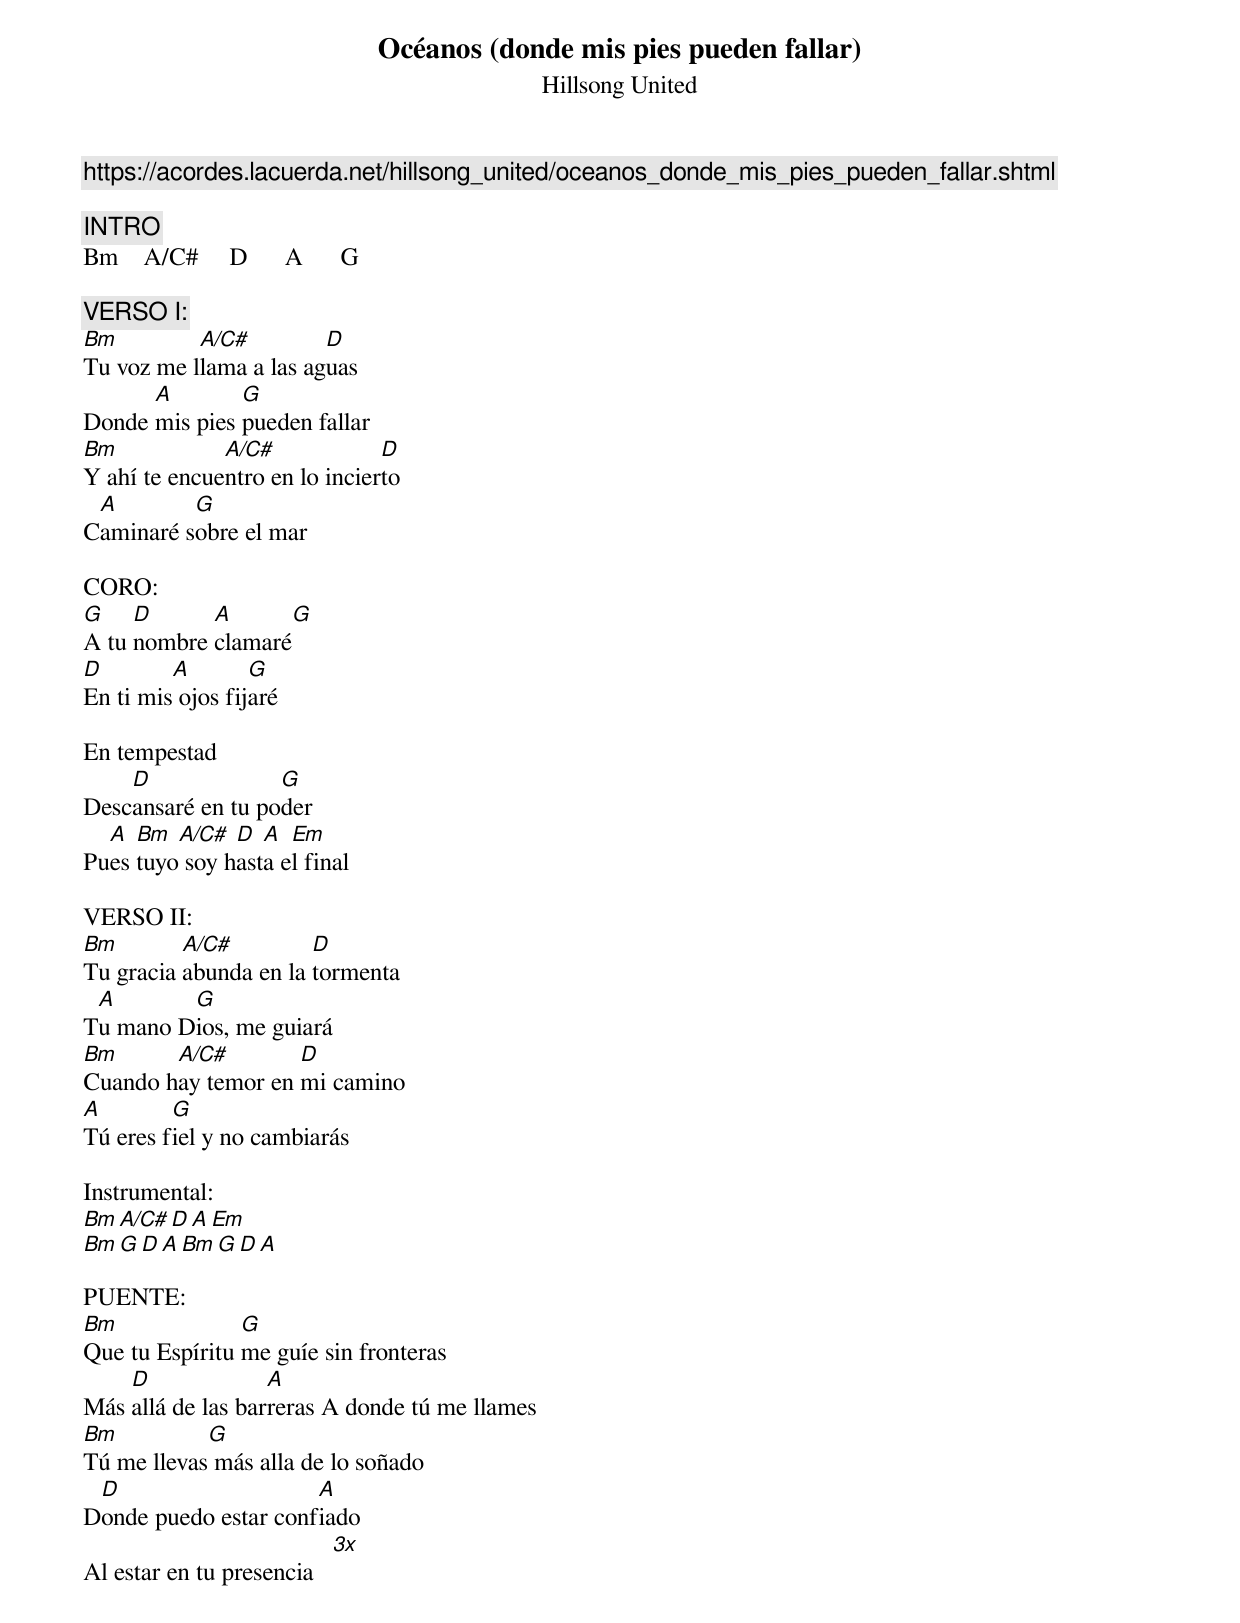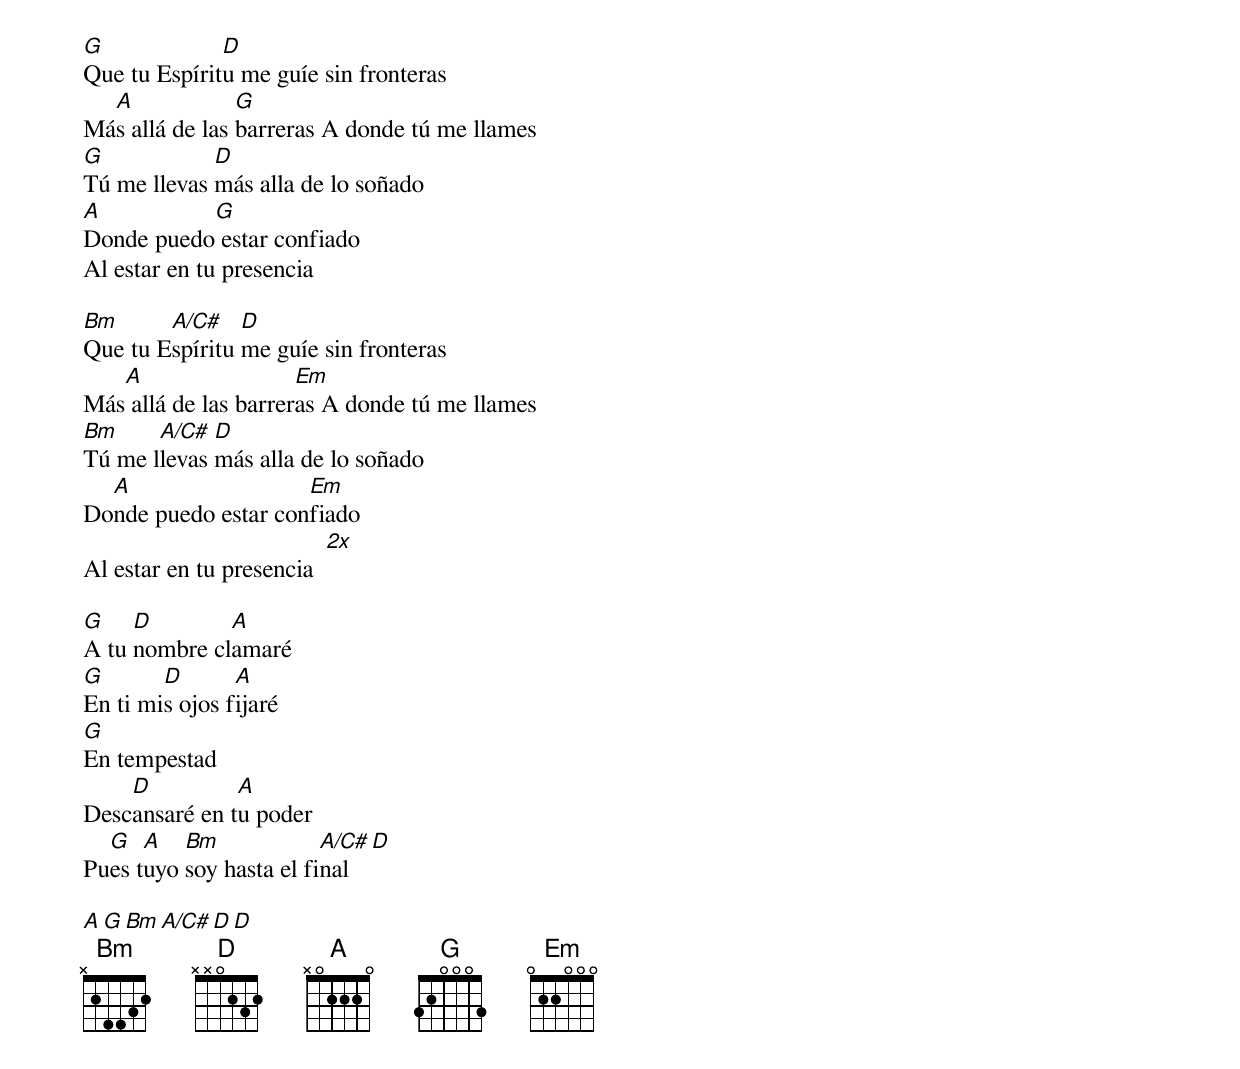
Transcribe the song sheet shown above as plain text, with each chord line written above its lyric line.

Océanos (donde mis pies pueden fallar)
Hillsong United

https://acordes.lacuerda.net/hillsong_united/oceanos_donde_mis_pies_pueden_fallar.shtml

INTRO
Bm    A/C#     D      A      G

VERSO I:
Bm         A/C#         D
Tu voz me llama a las aguas
      A        G
Donde mis pies pueden fallar
Bm            A/C#             D
Y ahí te encuentro en lo incierto
 A        G
Caminaré sobre el mar

CORO:
G    D      A      G
A tu nombre clamaré
D        A        G
En ti mis ojos fijaré

En tempestad
    D              G
Descansaré en tu poder
  A  Bm  A/C#  D  A  Em
Pues tuyo soy hasta el final

VERSO II:
Bm        A/C#         D
Tu gracia abunda en la tormenta
 A       G
Tu mano Dios, me guiará
Bm      A/C#        D
Cuando hay temor en mi camino
A        G
Tú eres fiel y no cambiarás

Instrumental:
Bm  A/C#  D  A  Em
Bm  G  D  A    Bm  G  D  A

PUENTE:
Bm              G
Que tu Espíritu me guíe sin fronteras
    D              A
Más allá de las barreras A donde tú me llames
Bm          G
Tú me llevas más alla de lo soñado
 D                    A
Donde puedo estar confiado
Al estar en tu presencia   [3x]

G             D
Que tu Espíritu me guíe sin fronteras
  A             G
Más allá de las barreras A donde tú me llames
G            D
Tú me llevas más alla de lo soñado
A          G
Donde puedo estar confiado
Al estar en tu presencia

Bm      A/C#    D
Que tu Espíritu me guíe sin fronteras
   A                  Em
Más allá de las barreras A donde tú me llames
Bm     A/C#  D
Tú me llevas más alla de lo soñado
  A                  Em
Donde puedo estar confiado
Al estar en tu presencia  [2x]

G    D        A
A tu nombre clamaré
G       D       A
En ti mis ojos fijaré
G
En tempestad
    D          A
Descansaré en tu poder
  G   A   Bm             A/C#  D
Pues tuyo soy hasta el final

A  G  Bm A/C# D  D
